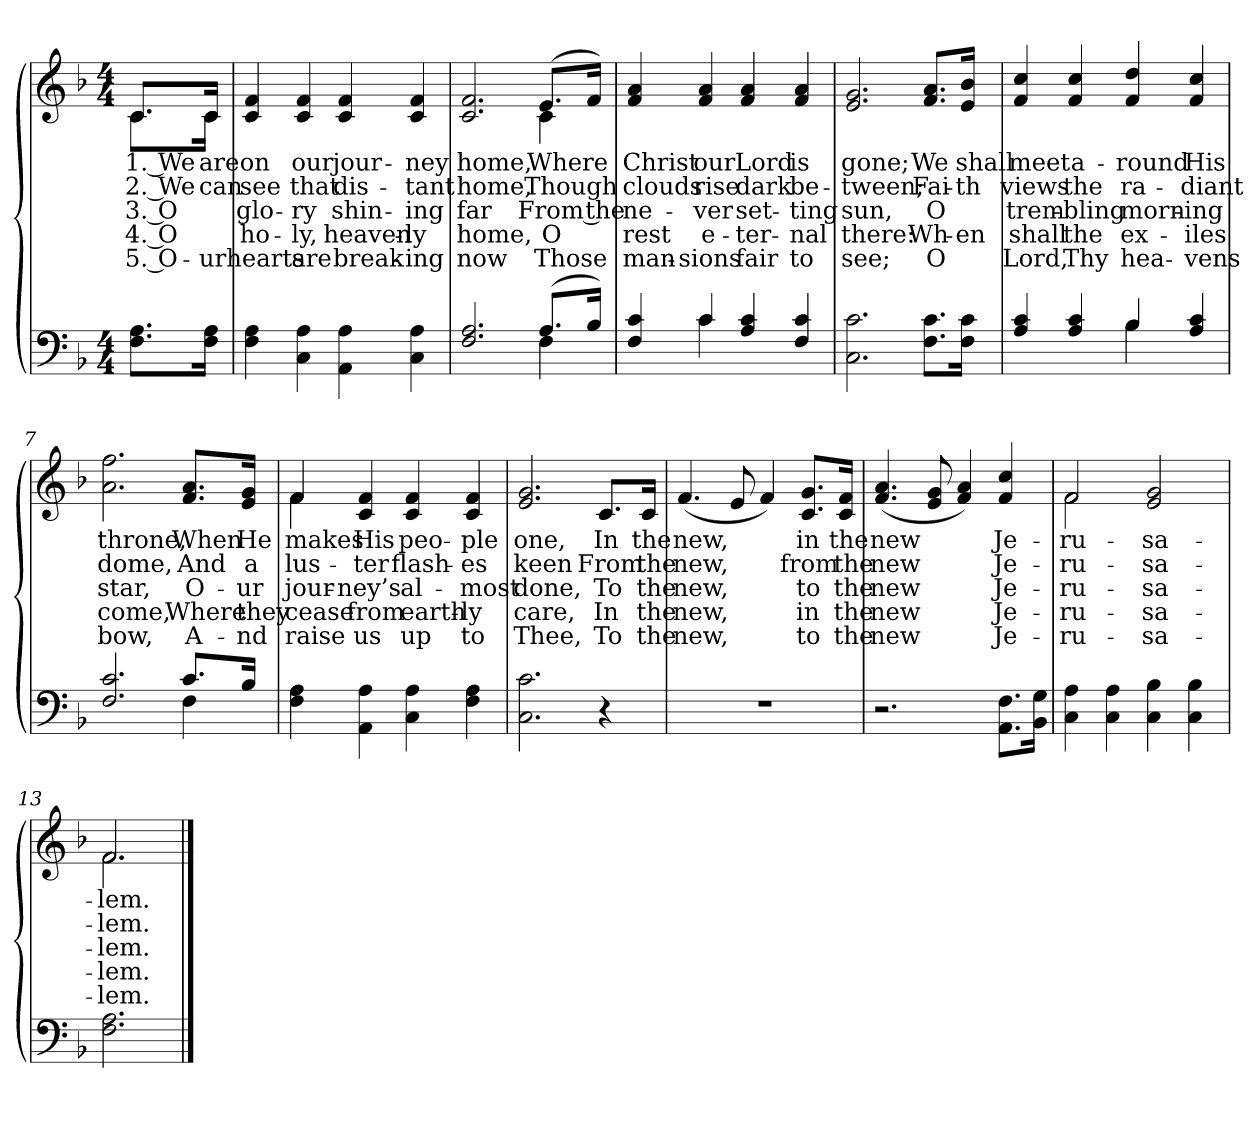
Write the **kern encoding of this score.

**kern	**kern	**text	**text	**text	**text	**text
*part2	*part1	*part1	*part1	*part1	*part1	*part1
*staff2	*staff1	*staff1	*staff1	*staff1	*staff1	*staff1
*clefF4	*clefG2	*	*	*	*	*
*k[b-]	*k[b-]	*	*	*	*	*
*F:	*F:	*	*	*	*	*
*M4/4	*M4/4	*	*	*	*	*
*MM105	*MM105	*	*	*	*	*
=1	=1	=1	=1	=1	=1	=1
!	!	!LO:LY:b	!LO:LY:b	!LO:LY:b	!LO:LY:b	!LO:LY:b
*	*^	*	*	*	*	*
8.F\ 8.A\L	8.c/L	8.c\L	1. We	2. We	3. O	4. O	5. O-
!	!	!	!LO:LY:b	!LO:LY:b	!LO:LY:b	!LO:LY:b	!LO:LY:b
16F\ 16A\Jk	16c/Jk	16c\Jk	are	can	.	.	-ur
=2	=2	=2	=2	=2	=2	=2	=2
!	!	!	!LO:LY:b	!LO:LY:b	!LO:LY:b	!LO:LY:b	!LO:LY:b
*	*v	*v	*	*	*	*	*
4F\ 4A\	4c/ 4f/	on	see	glo-	ho-	hearts
!	!	!LO:LY:b	!LO:LY:b	!LO:LY:b	!LO:LY:b	!LO:LY:b
4C\ 4A\	4c/ 4f/	our	that	-ry	-ly,	are
!	!	!LO:LY:b	!LO:LY:b	!LO:LY:b	!LO:LY:b	!LO:LY:b
4AA\ 4A\	4c/ 4f/	jour-	dis-	shin-	heaven-	break-
!	!	!LO:LY:b	!LO:LY:b	!LO:LY:b	!LO:LY:b	!LO:LY:b
4C\ 4A\	4c/ 4f/	-ney	-tant	-ing	-ly	-ing
=3	=3	=3	=3	=3	=3	=3
*^	*	*	*	*	*	*
!	!	!	!LO:LY:b	!LO:LY:b	!LO:LY:b	!LO:LY:b	!LO:LY:b
*	*	*^	*	*	*	*	*
2.F/ 2.A/	2.ryy	2.c/ 2.f/	2.ryy	home,	home,	far	home,	now
!	!	!	!	!LO:LY:b	!LO:LY:b	!LO:LY:b	!LO:LY:b	!LO:LY:b
(>8.A/L	4F\	(>8.e/L	4c\	Where	Though	From the	O	Those
16B-/Jk)	.	16f/Jk)	.	.	.	.	.	.
*	*	*v	*v	*	*	*	*	*
=4	=4	=4	=4	=4	=4	=4	=4
!	!	!	!LO:LY:b	!LO:LY:b	!LO:LY:b	!LO:LY:b	!LO:LY:b
4F/ 4c/	4ryy	4f/ 4a/	Christ	clouds	ne-	rest	man-
!	!	!	!LO:LY:b	!LO:LY:b	!LO:LY:b	!LO:LY:b	!LO:LY:b
4c/	4c\	4f/ 4a/	our	rise	-ver	e-	-sions
!	!	!	!LO:LY:b	!LO:LY:b	!LO:LY:b	!LO:LY:b	!LO:LY:b
4A/ 4c/	2ryy	4f/ 4a/	Lord	dark	set-	-ter-	fair
!	!	!	!LO:LY:b	!LO:LY:b	!LO:LY:b	!LO:LY:b	!LO:LY:b
4F/ 4c/	.	4f/ 4a/	is	be-	-ting	-nal	to
*v	*v	*	*	*	*	*	*
=5	=5	=5	=5	=5	=5	=5
!	!	!LO:LY:b	!LO:LY:b	!LO:LY:b	!LO:LY:b	!LO:LY:b
2.C\ 2.c\	2.e/ 2.g/	gone;	-tween;	sun,	there:	see;
!	!	!LO:LY:b	!LO:LY:b	!LO:LY:b	!LO:LY:b	!LO:LY:b
8.F\ 8.c\L	8.f/ 8.a/L	We	Fai-	O	Wh-	O
!	!	!LO:LY:b	!LO:LY:b	!LO:LY:b	!LO:LY:b	!LO:LY:b
16F\ 16c\Jk	16e/ 16b-/Jk	shall	-th	.	-en	.
!!LO:LB:g=z
=6	=6	=6	=6	=6	=6	=6
*^	*	*	*	*	*	*
!	!	!	!LO:LY:b	!LO:LY:b	!LO:LY:b	!LO:LY:b	!LO:LY:b
4A/ 4c/	2ryy	4f/ 4cc/	meet	views	trem-	shall	Lord,
!	!	!	!LO:LY:b	!LO:LY:b	!LO:LY:b	!LO:LY:b	!LO:LY:b
4A/ 4c/	.	4f/ 4cc/	a-	the	-bling	the	Thy
!	!	!	!LO:LY:b	!LO:LY:b	!LO:LY:b	!LO:LY:b	!LO:LY:b
4B-/	4B-\	4f/ 4dd/	-round	ra-	morn-	ex-	hea-
!	!	!	!LO:LY:b	!LO:LY:b	!LO:LY:b	!LO:LY:b	!LO:LY:b
4A/ 4c/	4ryy	4f/ 4cc/	His	-diant	-ing	-iles	-vens
=7	=7	=7	=7	=7	=7	=7	=7
!	!	!	!LO:LY:b	!LO:LY:b	!LO:LY:b	!LO:LY:b	!LO:LY:b
2.F/ 2.c/	2.ryy	2.a\ 2.ff\	throne,	dome,	star,	come,	bow,
!	!	!	!LO:LY:b	!LO:LY:b	!LO:LY:b	!LO:LY:b	!LO:LY:b
8.c/L	4F\	8.f/ 8.a/L	When	And	O-	Where	A-
!	!	!	!LO:LY:b	!LO:LY:b	!LO:LY:b	!LO:LY:b	!LO:LY:b
16B-/Jk	.	16e/ 16g/Jk	He	a	-ur	they	-nd
*v	*v	*	*	*	*	*	*
=8	=8	=8	=8	=8	=8	=8
!	!	!LO:LY:b	!LO:LY:b	!LO:LY:b	!LO:LY:b	!LO:LY:b
*	*^	*	*	*	*	*
4F\ 4A\	4f/	4f\	makes	lus-	jour-	cease	raise
!	!	!	!LO:LY:b	!LO:LY:b	!LO:LY:b	!LO:LY:b	!LO:LY:b
4AA\ 4A\	4c/ 4f/	2.ryy	His	-ter	-ney’s	from	us
!	!	!	!LO:LY:b	!LO:LY:b	!LO:LY:b	!LO:LY:b	!LO:LY:b
4C\ 4A\	4c/ 4f/	.	peo-	flash-	al-	earth-	up
!	!	!	!LO:LY:b	!LO:LY:b	!LO:LY:b	!LO:LY:b	!LO:LY:b
4F\ 4A\	4c/ 4f/	.	-ple	-es	-most	-ly	to
*	*v	*v	*	*	*	*	*
=9	=9	=9	=9	=9	=9	=9
!	!	!LO:LY:b	!LO:LY:b	!LO:LY:b	!LO:LY:b	!LO:LY:b
2.C\ 2.c\	2.e/ 2.g/	one,	keen	done,	care,	Thee,
!	!	!LO:LY:b	!LO:LY:b	!LO:LY:b	!LO:LY:b	!LO:LY:b
4r	8.c/L	In	From	To	In	To
!	!	!LO:LY:b	!LO:LY:b	!LO:LY:b	!LO:LY:b	!LO:LY:b
.	16c/Jk	the	the	the	the	the
!!LO:LB:g=z
=10	=10	=10	=10	=10	=10	=10
!	!	!LO:LY:b	!LO:LY:b	!LO:LY:b	!LO:LY:b	!LO:LY:b
1r	(<4.f/	new,	new,	new,	new,	new,
.	8e/	.	.	.	.	.
.	4f/)	.	.	.	.	.
!	!	!LO:LY:b	!LO:LY:b	!LO:LY:b	!LO:LY:b	!LO:LY:b
.	8.c/ 8.g/L	in	from	to	in	to
!	!	!LO:LY:b	!LO:LY:b	!LO:LY:b	!LO:LY:b	!LO:LY:b
.	16c/ 16f/Jk	the	the	the	the	the
=11	=11	=11	=11	=11	=11	=11
!	!	!LO:LY:b	!LO:LY:b	!LO:LY:b	!LO:LY:b	!LO:LY:b
2.r	(<4.f/ 4.a/	new	new	new	new	new
.	8e/ 8g/	.	.	.	.	.
.	4f/ 4a/)	.	.	.	.	.
!	!	!LO:LY:b	!LO:LY:b	!LO:LY:b	!LO:LY:b	!LO:LY:b
8.AA\ 8.F\L	4f/ 4cc/	Je-	Je-	Je-	Je-	Je-
16BB-\ 16G\Jk	.	.	.	.	.	.
=12	=12	=12	=12	=12	=12	=12
!	!	!LO:LY:b	!LO:LY:b	!LO:LY:b	!LO:LY:b	!LO:LY:b
*	*^	*	*	*	*	*
4C\ 4A\	2f/	2f\	-ru-	-ru-	-ru-	-ru-	-ru-
4C\ 4A\	.	.	.	.	.	.	.
!	!	!	!LO:LY:b	!LO:LY:b	!LO:LY:b	!LO:LY:b	!LO:LY:b
4C\ 4B-\	2e/ 2g/	2ryy	-sa-	-sa-	-sa-	-sa-	-sa-
4C\ 4B-\	.	.	.	.	.	.	.
=13	=13	=13	=13	=13	=13	=13	=13
!	!	!	!LO:LY:b	!LO:LY:b	!LO:LY:b	!LO:LY:b	!LO:LY:b
2.F\ 2.A\	2.f/	2.f\	-lem.	-lem.	-lem.	-lem.	-lem.
*	*v	*v	*	*	*	*	*
==	==	==	==	==	==	==
*-	*-	*-	*-	*-	*-	*-
